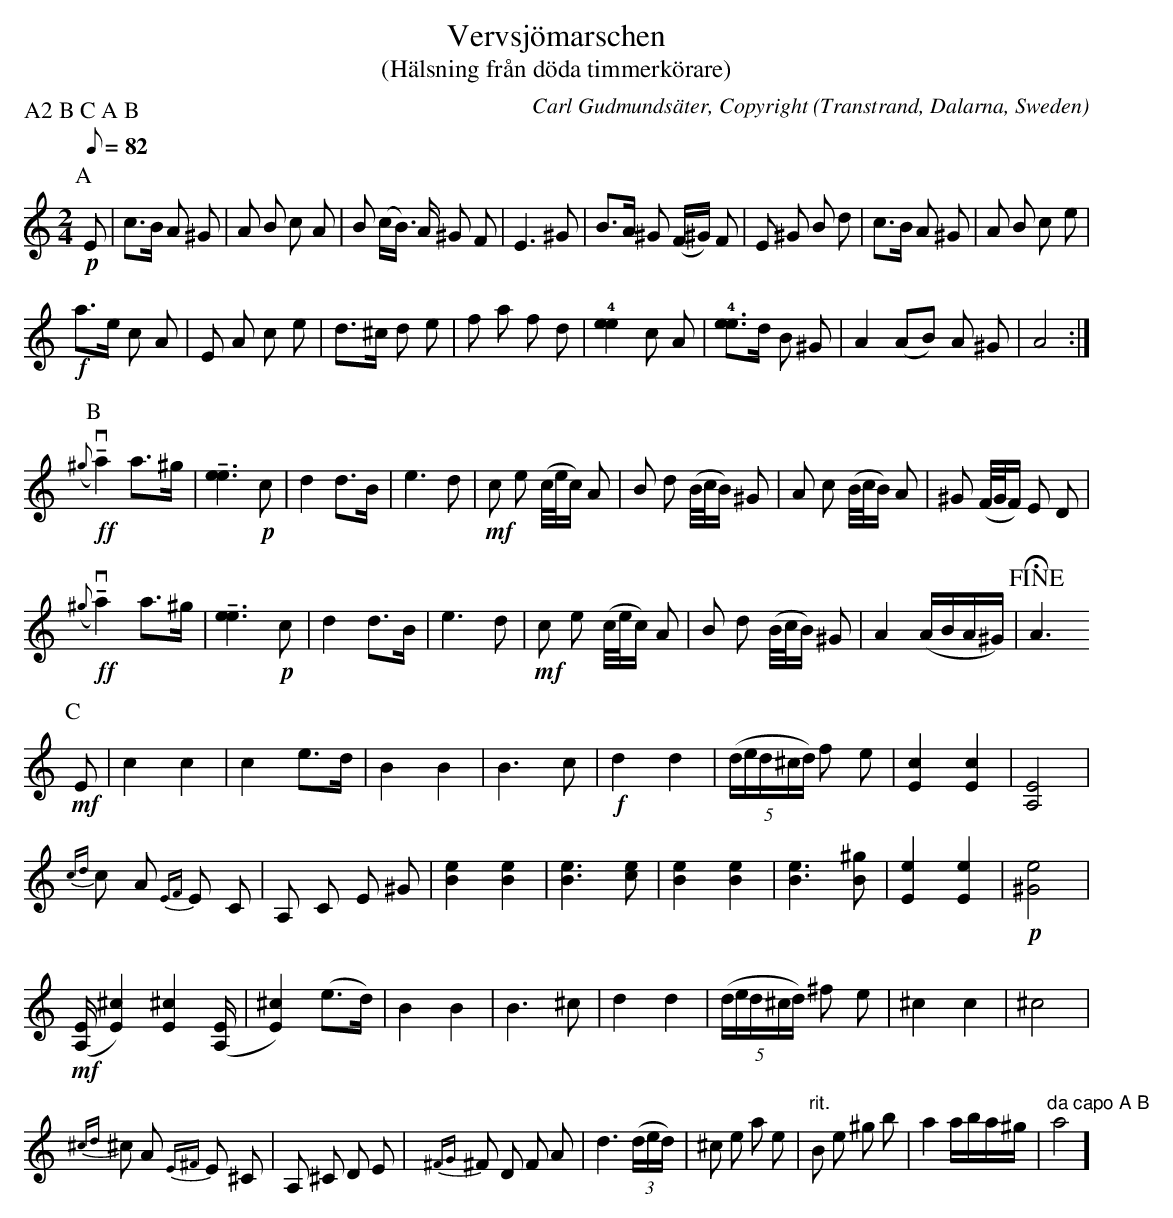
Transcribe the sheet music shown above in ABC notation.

X:1
T: Vervsjömarschen
T: (Hälsning från döda timmerkörare)
O: Transtrand, Dalarna, Sweden
C: Carl Gudmundsäter, Copyright
P: A2 B C A B
M:2/4
L:1/8
K:C
Q:82 Andante
P:A
+p+ E|c>B A ^G|A B c A|  B (c/2B/2) > A ^G F | E3 ^G| B>A ^G (F/2^G/2) F | E ^G B d |c>B A ^G|A B c e|
+f+ a>e c A| E A c e| d>^c d e|f a f d| !4![e2e2] c A | !4![ee]>d B ^G|A2  (AB) A ^G |A4:|
P:B
+ff+ (v{^g}!tenuto!a2) a>^g| !tenuto![e3e3] +p+ c | d2 d>B | e3 d | +mf+ c e (c/4e/4c/2) A | B d (B/4c/4B/2) ^G | A c (B/4c/4B/2) A | ^G (F/4G/4F/2) E D |
+ff+ (v{^g}!tenuto!a2) a>^g| !tenuto![e3e3] +p+ c | d2 d>B | e3 d | +mf+ !rit.! c e (c/4e/4c/2) A | B d (B/4c/4B/2) ^G | !rit.! A2 (A/2B/2A/2^G/2) | !fine! !fermata!A3
P:C
+mf+ E | c2 c2 | c2 e>d | B2 B2 | B3 c | +f+ d2 d2 | (5(d/2e/2d/2^c/2d/2) f e | [c2E2] [c2E2] | [A,4E4] |
{cd} c A {EF} E C | A, C E ^G | [e2B2] [e2B2] | [e3B3] [ec] | [e2B2] [e2B2] | [e3B3] [^gB] | !rit.! [e2E2] [e2E2] | +p+ [e4^G4] |
+mf+ ([E/2A,/2]  [E2^c2]) [E2^c2] ([E/2A,/2] | [E2^c2]) (e>d) | B2 B2 | B3 ^c | d2 d2 | (5(d/2e/2d/2^c/2d/2) ^f e | ^c2 c2 | ^c4 |
{^cd} ^c A {E^F} E ^C | A, ^C D E | {^FG} ^F D F A | d3 (3(d/2e/2d/2) | ^c e a e | "rit." B e ^g b | a2 a/2b/2a/2^g/2 | "da capo A B" a4]
